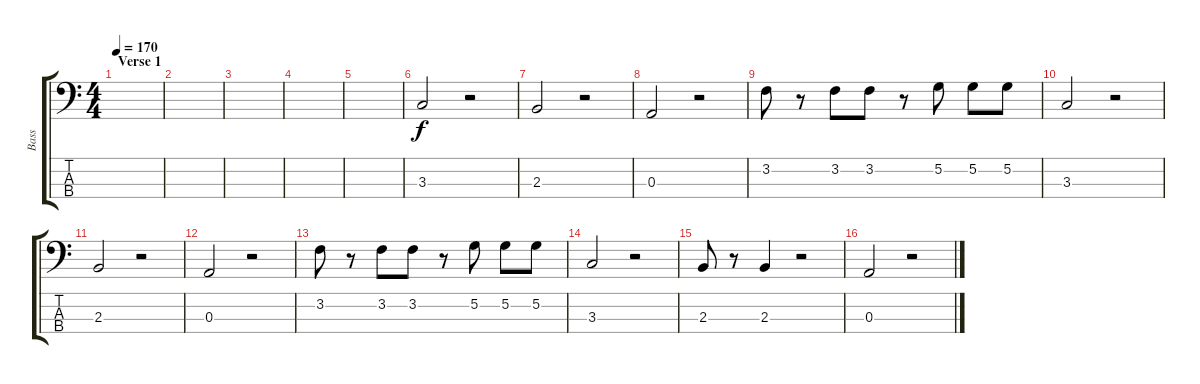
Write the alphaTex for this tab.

\track ("Bass" "Bass") {instrument electricbassfinger}
\staff {score tabs}
\tuning (G2 D2 A1 E1) {hide}
\ts (4 4)
\section ("" "Verse 1")
\tempo 170
\clef f4
\ks c
|
|
|
|
|
3.3.2 r.2 |
2.3.2 r.2 |
0.3.2 r.2 |
3.2.8 r.8 3.2.8 3.2.8 r.8 5.2.8 5.2.8 5.2.8 |
3.3.2 r.2 |
2.3.2 r.2 |
0.3.2 r.2 |
3.2.8 r.8 3.2.8 3.2.8 r.8 5.2.8 5.2.8 5.2.8 |
3.3.2 r.2 |
2.3.8 r.8 2.3.4 r.2 |
0.3.2 r.2
